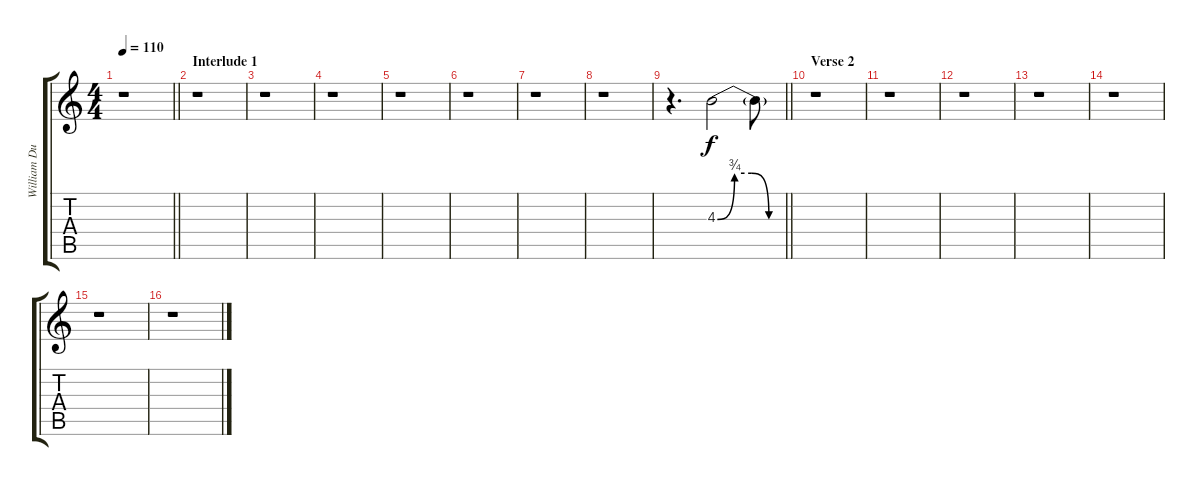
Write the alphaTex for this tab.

\track ("William Duffy - Gtr. 3 Lead" "William Du") {instrument distortionguitar}
\staff {score tabs}
\tuning (E4 B3 G3 D3 A2 E2) {hide}
\ts (4 4)
\tempo 110
\clef g2
\barLineRight lightlight
\ks c
r.1{dy f} |
\section ("" "Interlude 1")
r.1 |
r.1 |
r.1 |
r.1 |
r.1 |
r.1 |
r.1 |
\barLineRight lightlight
r.4{d} 4.3{be (custom 0 0 15 3 30 3 45 0 60 0)}.2 4.3{t}.8 |
\section ("" "Verse 2")
r.1 |
r.1 |
r.1 |
r.1 |
r.1 |
r.1 |
r.1
